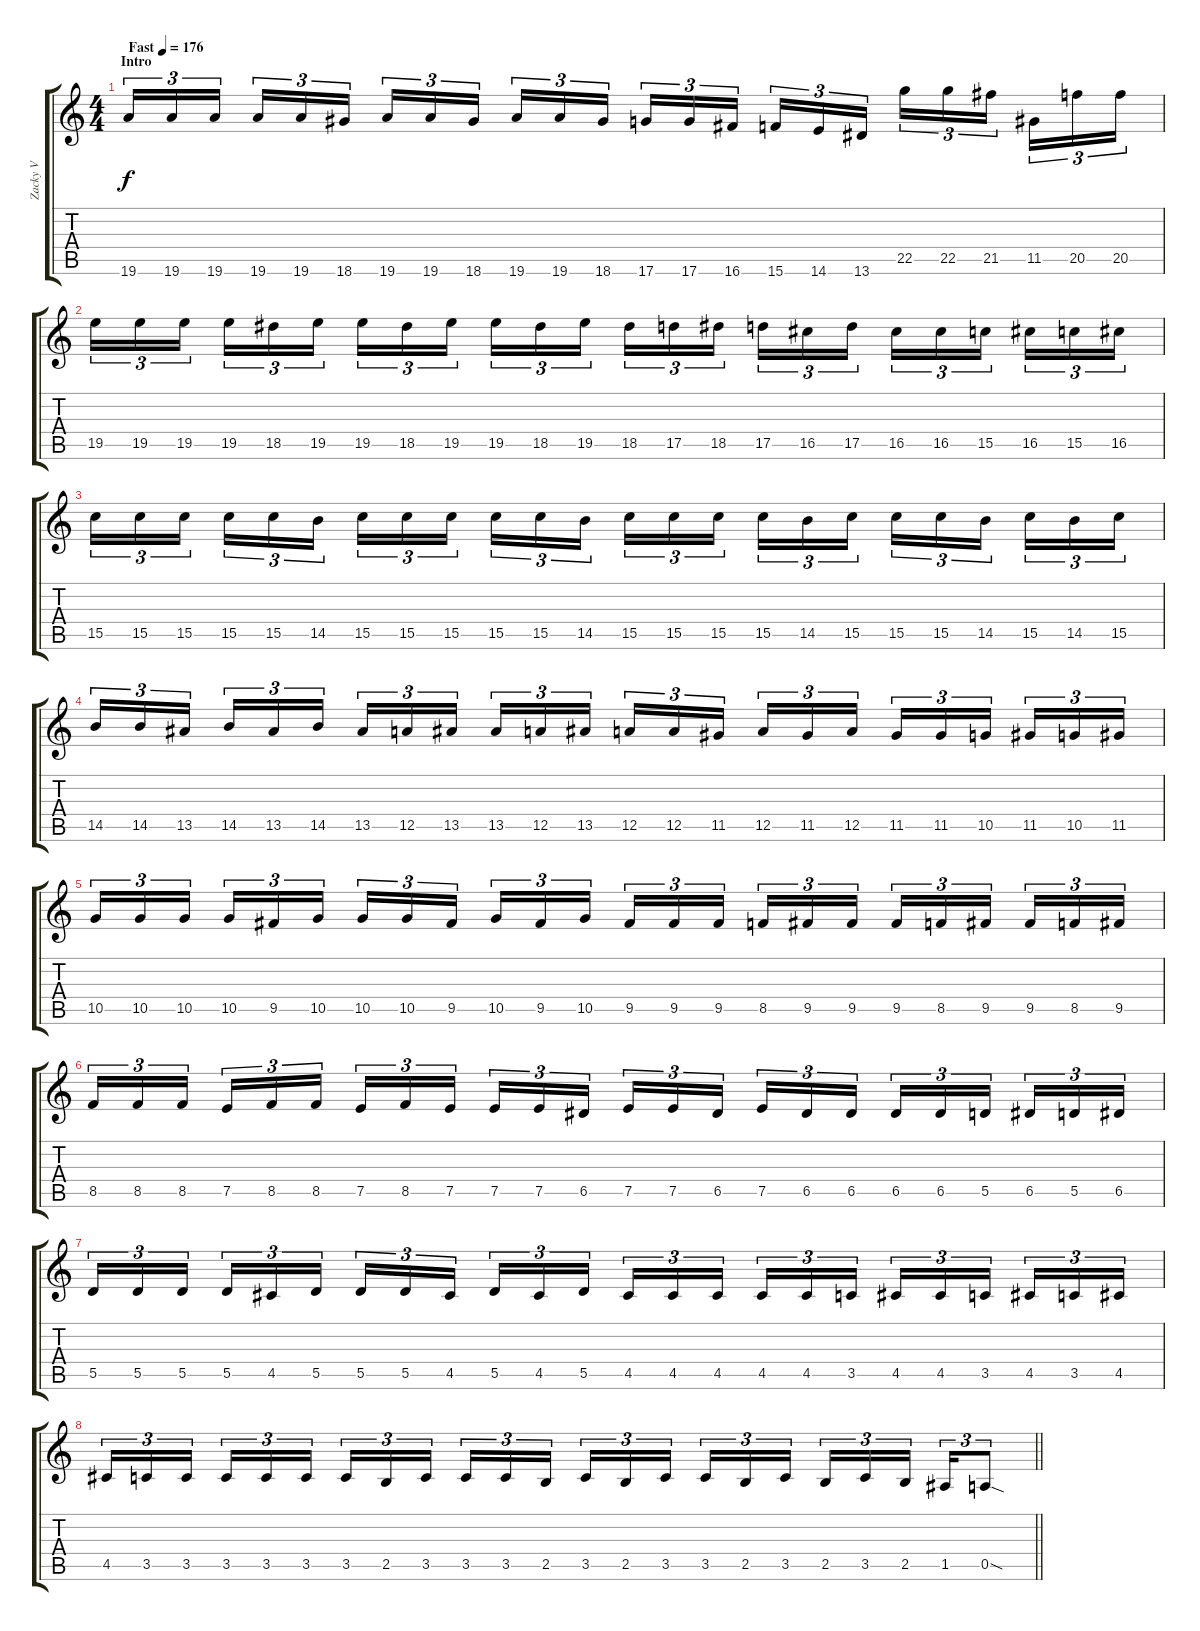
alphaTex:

\track ("   Zacky Vengeance - Lead" "   Zacky V") {instrument distortionguitar}
\staff {score tabs}
\tuning (E4 B3 G3 D3 A2 D2) {hide}
\ts (4 4)
\section ("" "Intro")
\tempo (176 "Fast")
\clef g2
\ks c
19.6.16{tu (3 2) dy f instrument guitarharmonics} 19.6.16{tu (3 2)} 19.6.16{tu (3 2) beam splitsecondary} 19.6.16{tu (3 2)} 19.6.16{tu (3 2)} 18.6.16{tu (3 2)} 19.6.16{tu (3 2)} 19.6.16{tu (3 2)} 18.6.16{tu (3 2) beam splitsecondary} 19.6.16{tu (3 2)} 19.6.16{tu (3 2)} 18.6.16{tu (3 2)} 17.6.16{tu (3 2)} 17.6.16{tu (3 2)} 16.6.16{tu (3 2) beam splitsecondary} 15.6.16{tu (3 2)} 14.6.16{tu (3 2)} 13.6.16{tu (3 2)} 22.5.16{tu (3 2)} 22.5.16{tu (3 2)} 21.5.16{tu (3 2) beam splitsecondary} 11.5.16{tu (3 2)} 20.5.16{tu (3 2)} 20.5.16{tu (3 2)} |
19.5.16{tu (3 2)} 19.5.16{tu (3 2)} 19.5.16{tu (3 2) beam splitsecondary} 19.5.16{tu (3 2)} 18.5.16{tu (3 2)} 19.5.16{tu (3 2)} 19.5.16{tu (3 2)} 18.5.16{tu (3 2)} 19.5.16{tu (3 2) beam splitsecondary} 19.5.16{tu (3 2)} 18.5.16{tu (3 2)} 19.5.16{tu (3 2)} 18.5.16{tu (3 2)} 17.5.16{tu (3 2)} 18.5.16{tu (3 2) beam splitsecondary} 17.5.16{tu (3 2)} 16.5.16{tu (3 2)} 17.5.16{tu (3 2)} 16.5.16{tu (3 2)} 16.5.16{tu (3 2)} 15.5.16{tu (3 2) beam splitsecondary} 16.5.16{tu (3 2)} 15.5.16{tu (3 2)} 16.5.16{tu (3 2)} |
15.5.16{tu (3 2)} 15.5.16{tu (3 2)} 15.5.16{tu (3 2) beam splitsecondary} 15.5.16{tu (3 2)} 15.5.16{tu (3 2)} 14.5.16{tu (3 2)} 15.5.16{tu (3 2)} 15.5.16{tu (3 2)} 15.5.16{tu (3 2) beam splitsecondary} 15.5.16{tu (3 2)} 15.5.16{tu (3 2)} 14.5.16{tu (3 2)} 15.5.16{tu (3 2)} 15.5.16{tu (3 2)} 15.5.16{tu (3 2) beam splitsecondary} 15.5.16{tu (3 2)} 14.5.16{tu (3 2)} 15.5.16{tu (3 2)} 15.5.16{tu (3 2)} 15.5.16{tu (3 2)} 14.5.16{tu (3 2) beam splitsecondary} 15.5.16{tu (3 2)} 14.5.16{tu (3 2)} 15.5.16{tu (3 2)} |
14.5.16{tu (3 2)} 14.5.16{tu (3 2)} 13.5.16{tu (3 2) beam splitsecondary} 14.5.16{tu (3 2)} 13.5.16{tu (3 2)} 14.5.16{tu (3 2)} 13.5.16{tu (3 2)} 12.5.16{tu (3 2)} 13.5.16{tu (3 2) beam splitsecondary} 13.5.16{tu (3 2)} 12.5.16{tu (3 2)} 13.5.16{tu (3 2)} 12.5.16{tu (3 2)} 12.5.16{tu (3 2)} 11.5.16{tu (3 2) beam splitsecondary} 12.5.16{tu (3 2)} 11.5.16{tu (3 2)} 12.5.16{tu (3 2)} 11.5.16{tu (3 2)} 11.5.16{tu (3 2)} 10.5.16{tu (3 2) beam splitsecondary} 11.5.16{tu (3 2)} 10.5.16{tu (3 2)} 11.5.16{tu (3 2)} |
10.5.16{tu (3 2)} 10.5.16{tu (3 2)} 10.5.16{tu (3 2) beam splitsecondary} 10.5.16{tu (3 2)} 9.5.16{tu (3 2)} 10.5.16{tu (3 2)} 10.5.16{tu (3 2)} 10.5.16{tu (3 2)} 9.5.16{tu (3 2) beam splitsecondary} 10.5.16{tu (3 2)} 9.5.16{tu (3 2)} 10.5.16{tu (3 2)} 9.5.16{tu (3 2)} 9.5.16{tu (3 2)} 9.5.16{tu (3 2) beam splitsecondary} 8.5.16{tu (3 2)} 9.5.16{tu (3 2)} 9.5.16{tu (3 2)} 9.5.16{tu (3 2)} 8.5.16{tu (3 2)} 9.5.16{tu (3 2) beam splitsecondary} 9.5.16{tu (3 2)} 8.5.16{tu (3 2)} 9.5.16{tu (3 2)} |
8.5.16{tu (3 2)} 8.5.16{tu (3 2)} 8.5.16{tu (3 2) beam splitsecondary} 7.5.16{tu (3 2)} 8.5.16{tu (3 2)} 8.5.16{tu (3 2)} 7.5.16{tu (3 2)} 8.5.16{tu (3 2)} 7.5.16{tu (3 2) beam splitsecondary} 7.5.16{tu (3 2)} 7.5.16{tu (3 2)} 6.5.16{tu (3 2)} 7.5.16{tu (3 2)} 7.5.16{tu (3 2)} 6.5.16{tu (3 2) beam splitsecondary} 7.5.16{tu (3 2)} 6.5.16{tu (3 2)} 6.5.16{tu (3 2)} 6.5.16{tu (3 2)} 6.5.16{tu (3 2)} 5.5.16{tu (3 2) beam splitsecondary} 6.5.16{tu (3 2)} 5.5.16{tu (3 2)} 6.5.16{tu (3 2)} |
5.5.16{tu (3 2)} 5.5.16{tu (3 2)} 5.5.16{tu (3 2) beam splitsecondary} 5.5.16{tu (3 2)} 4.5.16{tu (3 2)} 5.5.16{tu (3 2)} 5.5.16{tu (3 2)} 5.5.16{tu (3 2)} 4.5.16{tu (3 2) beam splitsecondary} 5.5.16{tu (3 2)} 4.5.16{tu (3 2)} 5.5.16{tu (3 2)} 4.5.16{tu (3 2)} 4.5.16{tu (3 2)} 4.5.16{tu (3 2) beam splitsecondary} 4.5.16{tu (3 2)} 4.5.16{tu (3 2)} 3.5.16{tu (3 2)} 4.5.16{tu (3 2)} 4.5.16{tu (3 2)} 3.5.16{tu (3 2) beam splitsecondary} 4.5.16{tu (3 2)} 3.5.16{tu (3 2)} 4.5.16{tu (3 2)} |
\barLineRight lightlight
4.5.16{tu (3 2)} 3.5.16{tu (3 2)} 3.5.16{tu (3 2) beam splitsecondary} 3.5.16{tu (3 2)} 3.5.16{tu (3 2)} 3.5.16{tu (3 2)} 3.5.16{tu (3 2)} 2.5.16{tu (3 2)} 3.5.16{tu (3 2) beam splitsecondary} 3.5.16{tu (3 2)} 3.5.16{tu (3 2)} 2.5.16{tu (3 2)} 3.5.16{tu (3 2)} 2.5.16{tu (3 2)} 3.5.16{tu (3 2) beam splitsecondary} 3.5.16{tu (3 2)} 2.5.16{tu (3 2)} 3.5.16{tu (3 2)} 2.5.16{tu (3 2)} 3.5.16{tu (3 2)} 2.5.16{tu (3 2) beam splitsecondary} 1.5.16{tu (3 2)} 0.5{sod}.8{tu (3 2)}
